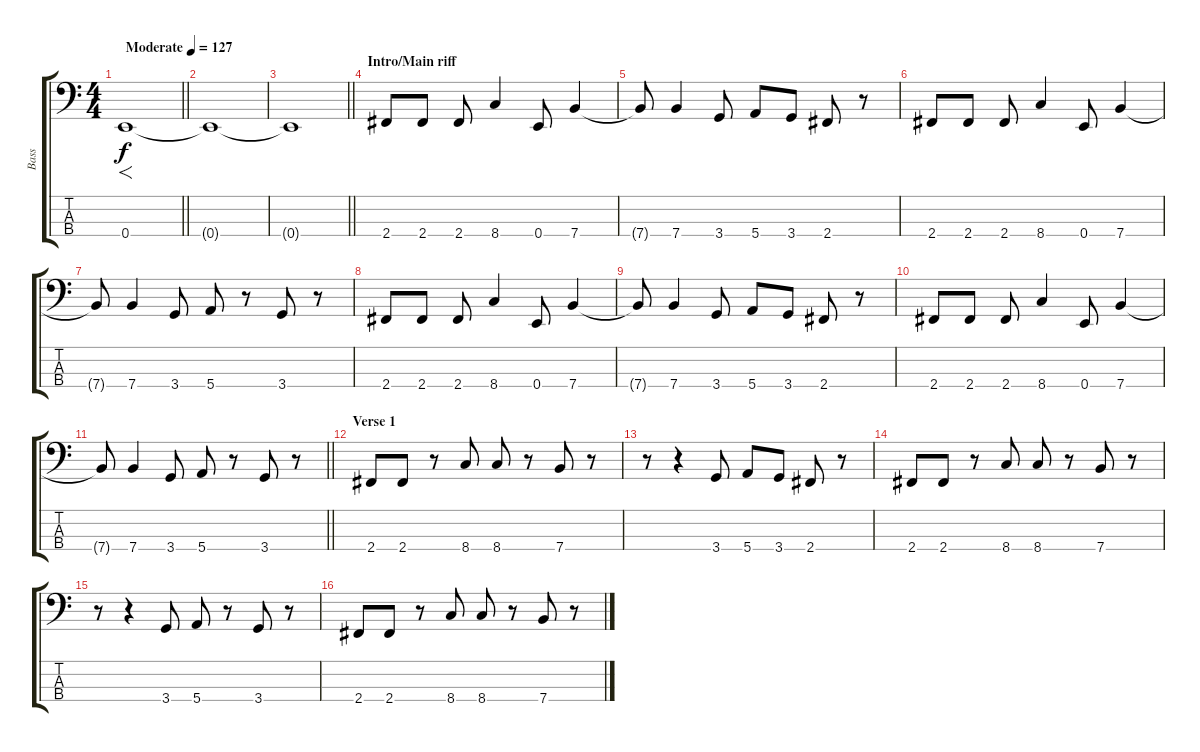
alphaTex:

\track ("Bass" "Bass") {instrument electricbassfinger}
\staff {score tabs}
\tuning (G2 D2 A1 E1) {hide}
\ts (4 4)
\tempo (127 "Moderate")
\clef f4
\barLineRight lightlight
\ks c
0.4.1{f dy f instrument electricbassfinger} |
0.4{t}.1 |
\barLineRight lightlight
0.4{t}.1 |
\section ("" "Intro/Main riff")
2.4.8 2.4.8 2.4.8 8.4.4 0.4.8 7.4.4 |
7.4{t}.8 7.4.4 3.4.8 5.4.8 3.4.8 2.4.8 r.8 |
2.4.8 2.4.8 2.4.8 8.4.4 0.4.8 7.4.4 |
7.4{t}.8 7.4.4 3.4.8 5.4.8 r.8 3.4.8 r.8 |
2.4.8 2.4.8 2.4.8 8.4.4 0.4.8 7.4.4 |
7.4{t}.8 7.4.4 3.4.8 5.4.8 3.4.8 2.4.8 r.8 |
2.4.8 2.4.8 2.4.8 8.4.4 0.4.8 7.4.4 |
\barLineRight lightlight
7.4{t}.8 7.4.4 3.4.8 5.4.8 r.8 3.4.8 r.8 |
\section ("" "Verse 1")
2.4.8 2.4.8 r.8 8.4.8 8.4.8 r.8 7.4.8 r.8 |
r.8 r.4 3.4.8 5.4.8 3.4.8 2.4.8 r.8 |
2.4.8 2.4.8 r.8 8.4.8 8.4.8 r.8 7.4.8 r.8 |
r.8 r.4 3.4.8 5.4.8 r.8 3.4.8 r.8 |
2.4.8 2.4.8 r.8 8.4.8 8.4.8 r.8 7.4.8 r.8
